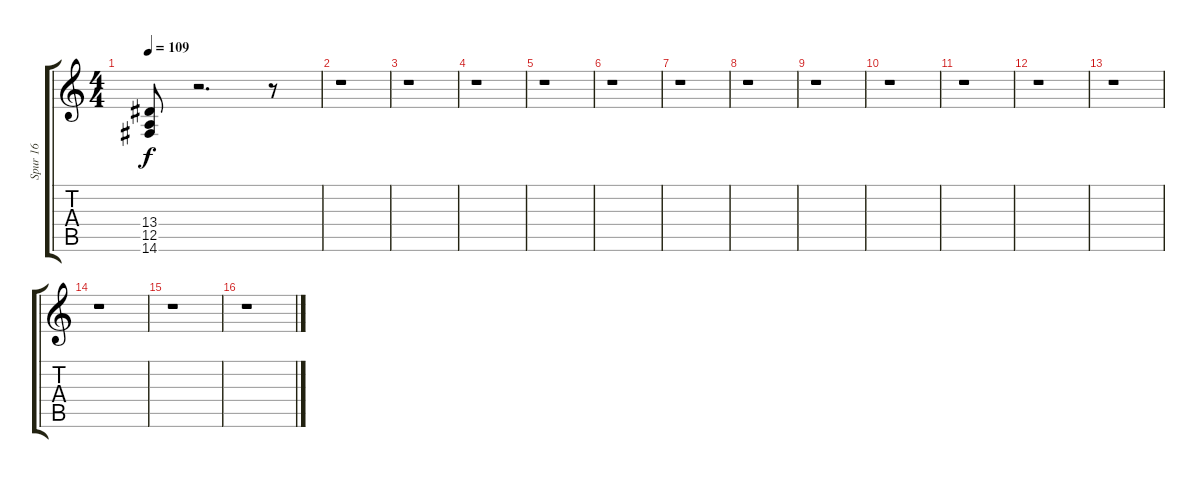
\track ("Spur 16" "Spur 16") {instrument fx7echoes}
\staff {score tabs}
\tuning (E4 B3 G3 D3 A2 E2) {hide}
\ts (4 4)
\tempo 109
\clef g2
\ks c
(13.4 12.5 14.6).8{dy f} r.2{d} r.8 |
r.1 |
r.1 |
r.1 |
r.1 |
r.1 |
r.1 |
r.1 |
r.1 |
r.1 |
r.1 |
r.1 |
r.1 |
r.1 |
r.1 |
r.1
